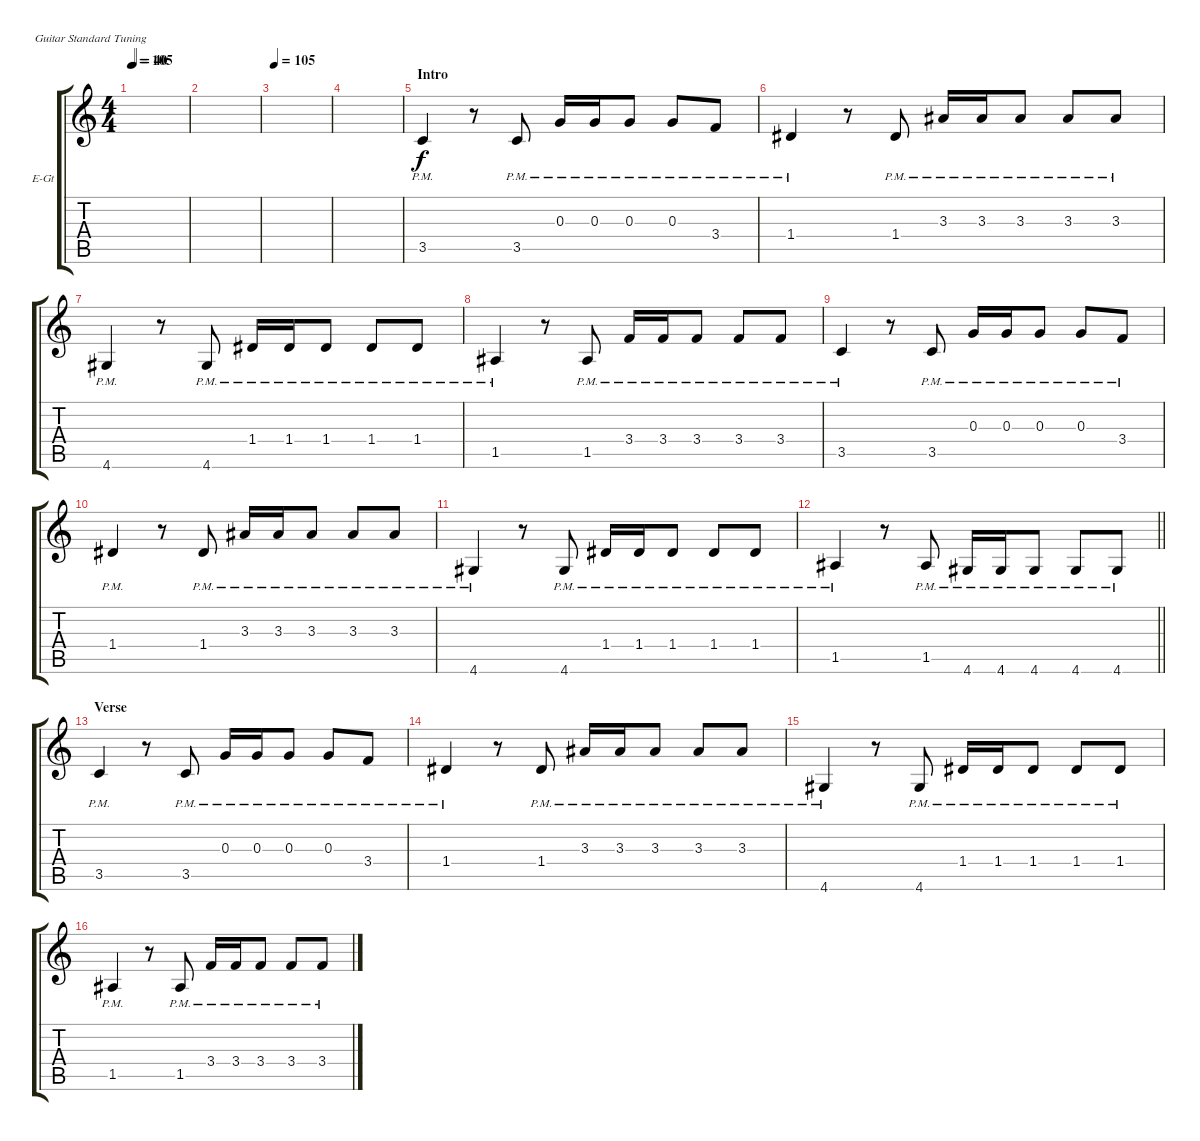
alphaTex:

\bracketExtendMode groupsimilarinstruments
\firstSystemTrackNameOrientation horizontal
\otherSystemsTrackNameOrientation horizontal
\track ("Electric Guitar 3 (Basse doublée)" "E-Gt") {instrument distortionguitar}
\staff {score tabs}
\tuning (E4 B3 G3 D3 A2 E2)
\ts (4 4)
\tempo 105
\tempo (40 0.03125)
\clef g2
\ks c
|
|
\tempo (105 0.00625)
|
|
\section ("" "Intro")
3.5{pm}.4 r.8 3.5{pm}.8 0.3{pm}.16 0.3{pm}.16 0.3{pm}.8 0.3{pm}.8 3.4{pm}.8 |
1.4{pm}.4 r.8 1.4{pm}.8 3.3{pm}.16 3.3{pm}.16 3.3{pm}.8 3.3{pm}.8 3.3{pm}.8 |
4.6{pm}.4 r.8 4.6{pm}.8 1.4{pm}.16 1.4{pm}.16 1.4{pm}.8 1.4{pm}.8 1.4{pm}.8 |
1.5{pm}.4 r.8 1.5{pm}.8 3.4{pm}.16 3.4{pm}.16 3.4{pm}.8 3.4{pm}.8 3.4{pm}.8 |
3.5{pm}.4 r.8 3.5{pm}.8 0.3{pm}.16 0.3{pm}.16 0.3{pm}.8 0.3{pm}.8 3.4{pm}.8 |
1.4{pm}.4 r.8 1.4{pm}.8 3.3{pm}.16 3.3{pm}.16 3.3{pm}.8 3.3{pm}.8 3.3{pm}.8 |
4.6{pm}.4 r.8 4.6{pm}.8 1.4{pm}.16 1.4{pm}.16 1.4{pm}.8 1.4{pm}.8 1.4{pm}.8 |
\barLineRight lightlight
1.5{pm}.4 r.8 1.5{pm}.8 4.6{pm}.16 4.6{pm}.16 4.6{pm}.8 4.6{pm}.8 4.6{pm}.8 |
\section ("" "Verse")
3.5{pm}.4 r.8 3.5{pm}.8 0.3{pm}.16 0.3{pm}.16 0.3{pm}.8 0.3{pm}.8 3.4{pm}.8 |
1.4{pm}.4 r.8 1.4{pm}.8 3.3{pm}.16 3.3{pm}.16 3.3{pm}.8 3.3{pm}.8 3.3{pm}.8 |
4.6{pm}.4 r.8 4.6{pm}.8 1.4{pm}.16 1.4{pm}.16 1.4{pm}.8 1.4{pm}.8 1.4{pm}.8 |
1.5{pm}.4 r.8 1.5{pm}.8 3.4{pm}.16 3.4{pm}.16 3.4{pm}.8 3.4{pm}.8 3.4{pm}.8
